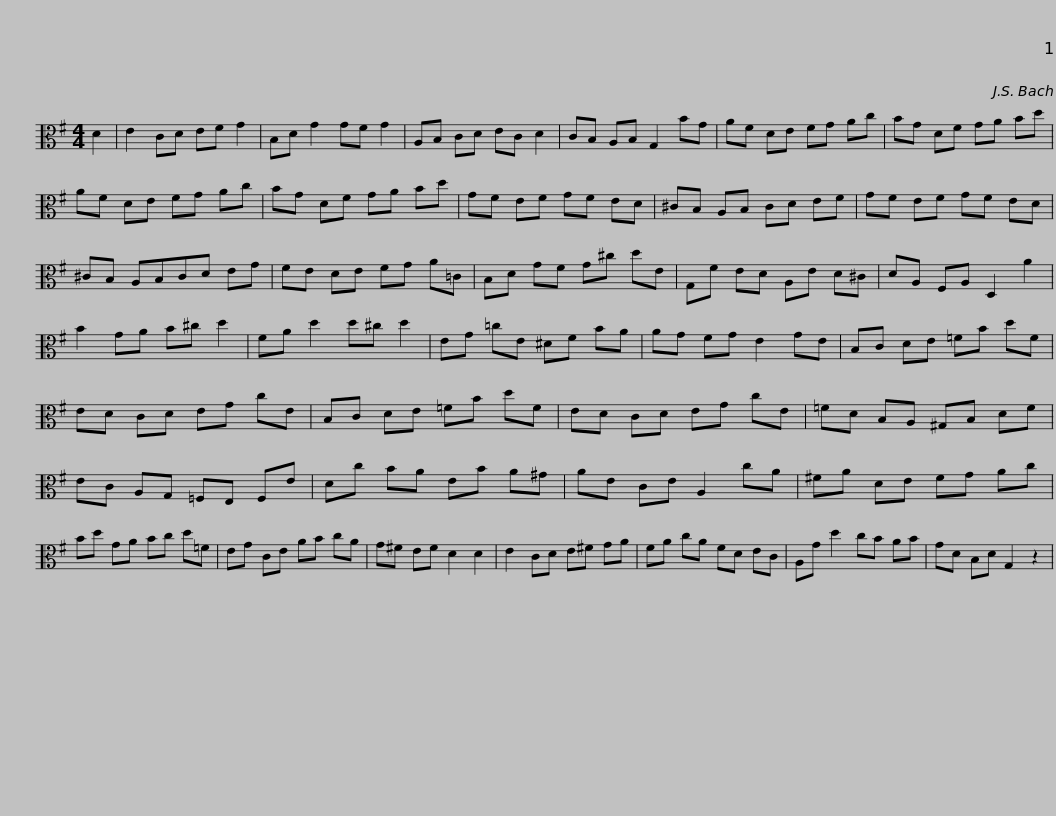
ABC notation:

X:1
L:1/8
M:4/4
I:linebreak $
K:G
V:1 alto
V:1
 D2 | E2 CD EF G2 | B,D G2 GF G2 | A,B, CD EC D2 | CB, A,B, G,2 BG | %5
 AF DE FG Ac | BG DF GA Bd |$ AF DE FG Ac | BG DF GA Bd | GF EF GF ED | %10
 ^CB, A,B, CD EF | GF EF GF ED |$ ^CB, A,B,CD EG | FE DE FG A=C | B,D GF G^c dE | %15
 G,F ED A,E D^C | DA, F,A, D,2 A2 |$ B2 GA B^c d2 | FA d2 d^c d2 | EG =cE ^DF BA | %20
 AG FG E2 GE | B,C DE =FB dF |$ ED CD EG cE | B,C DE =FB dF | ED CD EG cE | %25
 =FD B,A, ^G,B, DF | EC A,G, =F,E, F,E |$ Dc BA EB A^G | AE CE A,2 cA | ^FA DE FG Ac | %30
 Bd GA Bc d=F | EG CE AB cA |$ G^F EF D2 D2 | E2 CD E^F GA | FA cA FD EC | %35
 A,G d2 cB AB | GD B,D G,2 z2 | %37
